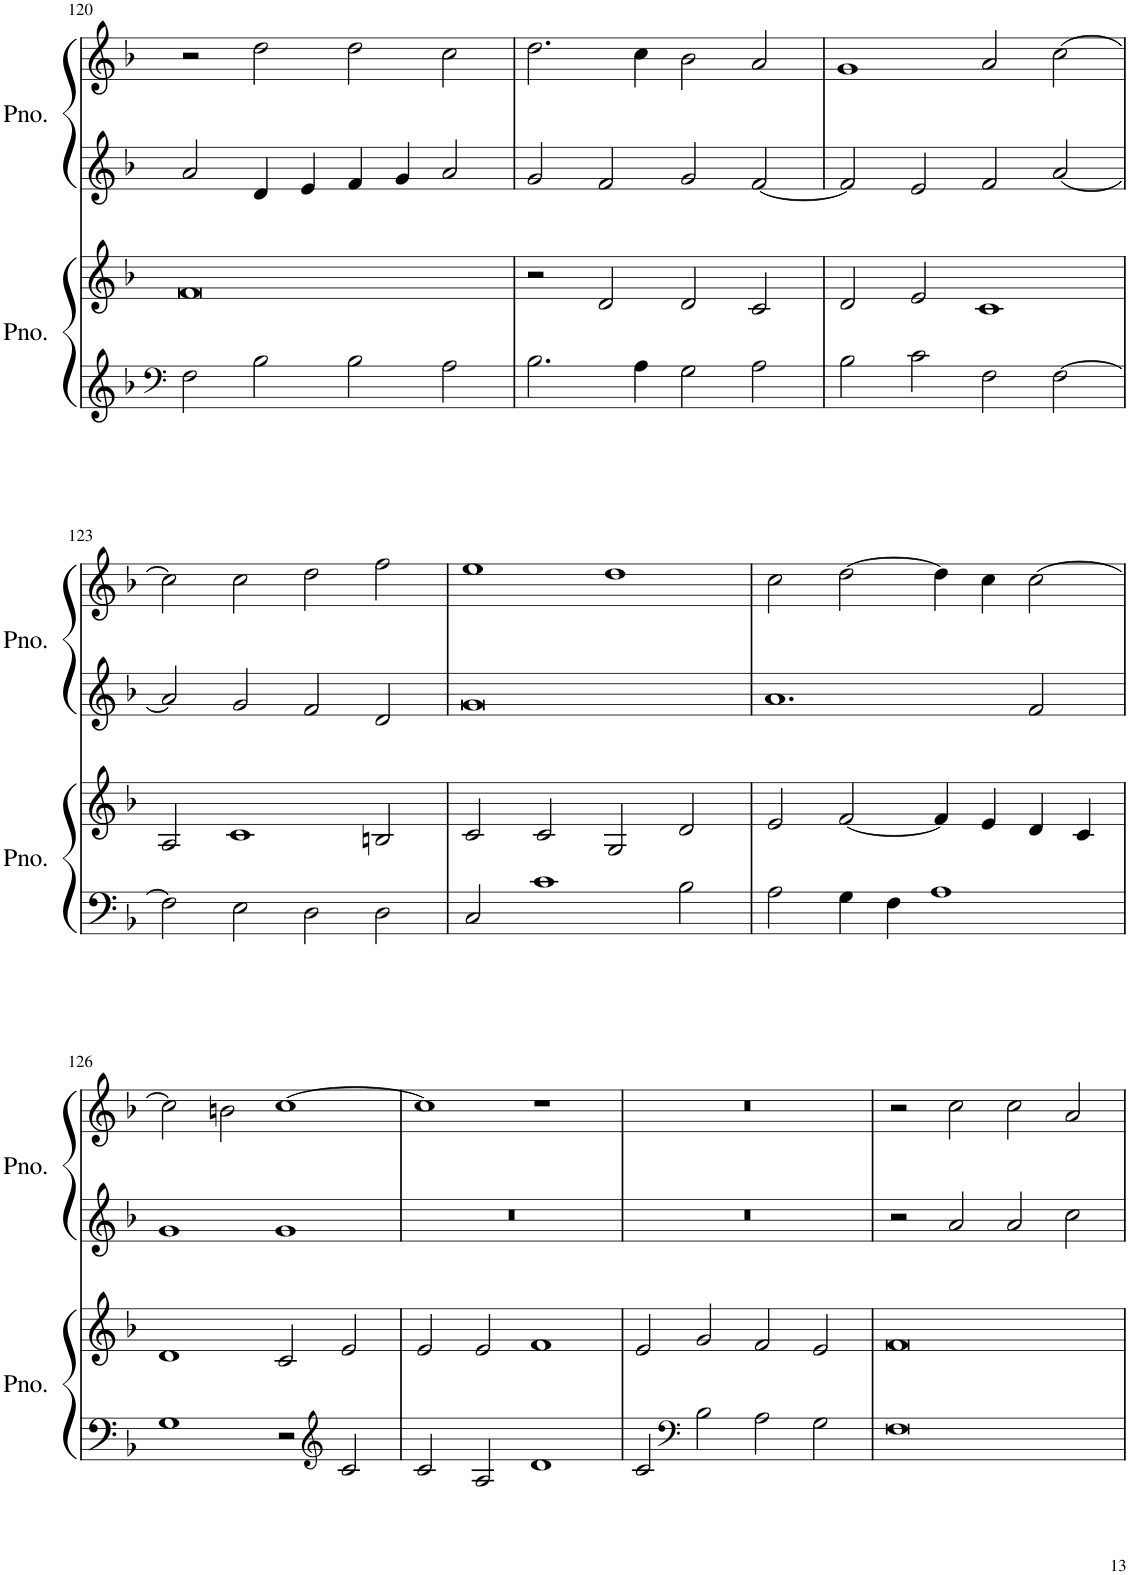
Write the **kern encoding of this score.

**kern	**kern	**kern	**kern
*part2	*part2	*part1	*part1
*staff4	*staff3	*staff2	*staff1
*I"Piano	*	*I"Piano	*
*I'Pno.	*	*I'Pno.	*
!!LO:PB:g=z
*clefF4	*clefG2	*clefG2	*clefG2
*k[b-]	*k[b-]	*k[b-]	*k[b-]
*M4/2	*M4/2	*M4/2	*M4/2
=120	=120	=120	=120
2F\	0f	2a/	2r
2B-\	.	4d/	2dd\
.	.	4e/	.
2B-\	.	4f/	2dd\
.	.	4g/	.
2A\	.	2a/	2cc\
=121	=121	=121	=121
2.B-\	2r	2g/	2.dd\
.	2d/	2f/	.
4A\	.	.	4cc\
2G\	2d/	2g/	2b-\
2A\	2c/	[2f/	2a/
=122	=122	=122	=122
2B-\	2d/	2f/]	1g
2c\	2e/	2e/	.
2F\	1c	2f/	2a/
[2F\	.	[2a/	[2cc\
!!LO:LB:g=z
=123	=123	=123	=123
2F\]	2A/	2a/]	2cc\]
2E\	1c	2g/	2cc\
2D\	.	2f/	2dd\
2D\	2Bn/	2d/	2ff\
=124	=124	=124	=124
2C/	2c/	0g	1ee
1c	2c/	.	.
.	2G/	.	1dd
2B-\	2d/	.	.
=125	=125	=125	=125
2A\	2e/	1.a	2cc\
4G\	[2f/	.	[2dd\
4F\	.	.	.
1A	4f/]	.	4dd\]
.	4e/	.	4cc\
.	4d/	2f/	[2cc\
.	4c/	.	.
!!LO:LB:g=z
=126	=126	=126	=126
1G	1d	1g	2cc\]
.	.	.	2bn\
2r	2c/	1g	[1cc
*clefG2	*	*	*
2c/	2e/	.	.
=127	=127	=127	=127
2c/	2e/	0r	1cc]
2A/	2e/	.	.
1d	1f	.	1r
=128	=128	=128	=128
2c/	2e/	0r	0r
*clefF4	*	*	*
2B-\	2g/	.	.
2A\	2f/	.	.
2G\	2e/	.	.
1ryy	1ryy	1ryy	1r
=129	=129	=129	=129
0F	0f	2r	2r
.	.	2a/	2cc\
.	.	2a/	2cc\
.	.	2cc\	2a/
=	=	=	=
*-	*-	*-	*-
